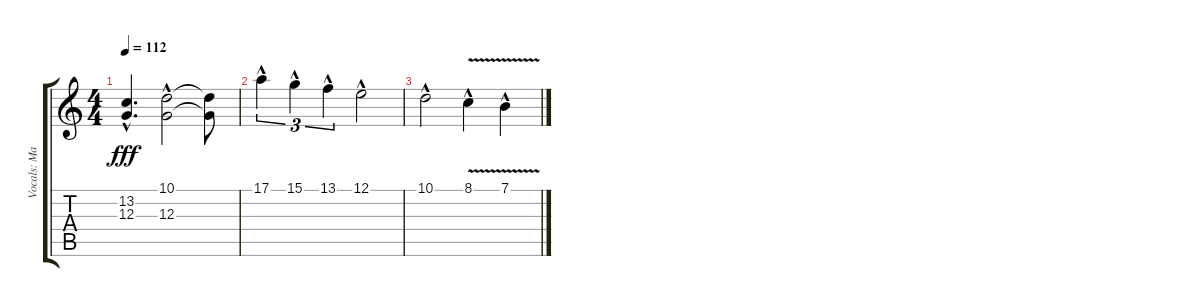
\track ("Vocals: Martin" "Vocals: Ma") {instrument lead2sawtooth}
\staff {score tabs}
\tuning (E4 B3 G3 D3 A2 E2) {hide}
\ts (4 4)
\tempo 112
\clef g2
\ks c
(13.2{hac} 12.3{hac}).4{d dy fff} (10.1{hac} 12.3{hac}).2 (10.1{t} 12.3{t}).8 |
17.1{hac}.4{tu (3 2)} 15.1{hac}.4{tu (3 2)} 13.1{hac}.4{tu (3 2)} 12.1{hac}.2 |
10.1{hac}.2 8.1{v hac}.4 7.1{v hac}.4
